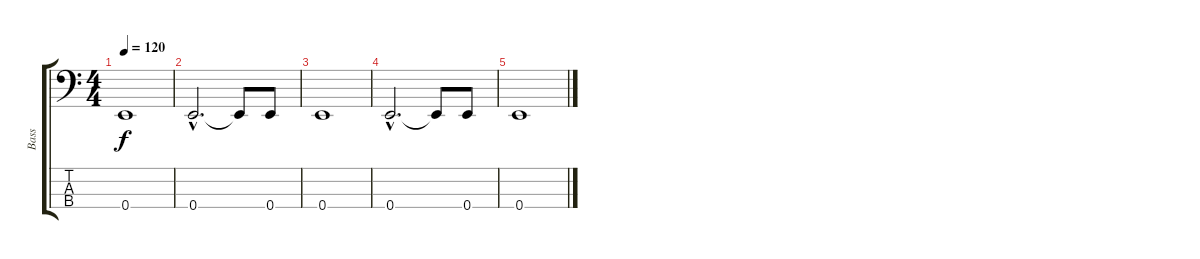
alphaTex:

\track ("Bass" "Bass") {instrument electricbassfinger}
\staff {score tabs}
\tuning (G2 D2 A1 E1) {hide}
\ts (4 4)
\tempo 120
\clef f4
\ks c
0.4.1{dy f} |
0.4{hac}.2{d} 0.4{t}.8 0.4.8 |
0.4.1 |
0.4{hac}.2{d} 0.4{t}.8 0.4.8 |
0.4.1
